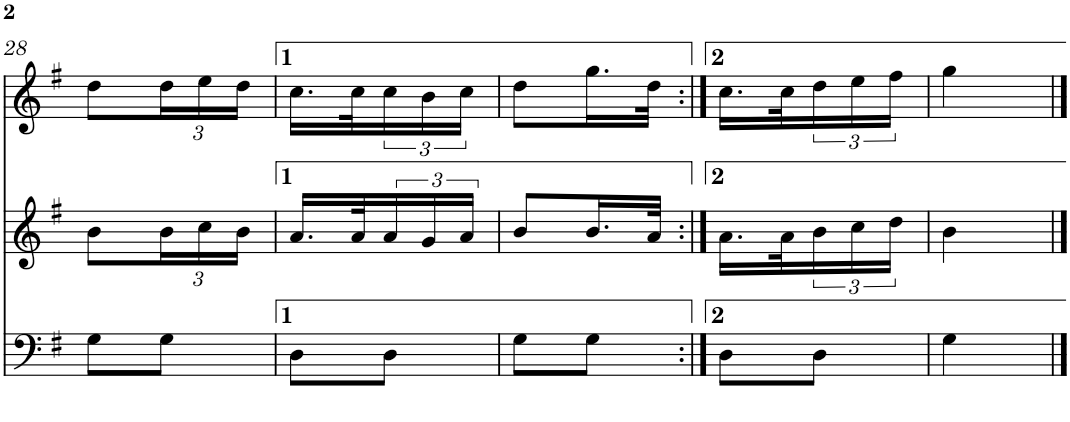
**kern	**kern	**kern
*part3	*part2	*part1
*staff3	*staff2	*staff1
*I"Baix	*I"Gralla 2	*I"Gralla 1
!!LO:PB:g=z
*clefF4	*clefG2	*clefG2
*k[f#]	*k[f#]	*k[f#]
*M1/8	*M1/8	*M1/8
=28	=28	=28
8G\L	8b\L	8dd\L
*	*Xbrackettup	*Xbrackettup
8G\J	24b\L	24dd\L
.	24cc\	24ee\
.	24b\JJ	24dd\JJ
=29	=29	=29
8D\L	16.a/LL	16.cc\LL
.	32a/K	32cc\K
*	*brackettup	*brackettup
8D\J	24a/	24cc\
.	24g/	24b\
.	24a/JJ	24cc\JJ
=30	=30	=30
8G\L	8b/L	8dd\L
8G\J	16.b/L	16.gg\L
.	32a/JJk	32dd\JJk
=31:|!	=31:|!	=31:|!
8D\L	16.a\LL	16.cc\LL
.	32a\K	32cc\K
8D\J	24b\	24dd\
.	24cc\	24ee\
.	24dd\JJ	24ff#\JJ
=32	=32	=32
[8G\	[8b\	[8gg\
==33	==33	==33
8G\]	8b\]	8gg\]
=	=	=
*-	*-	*-
